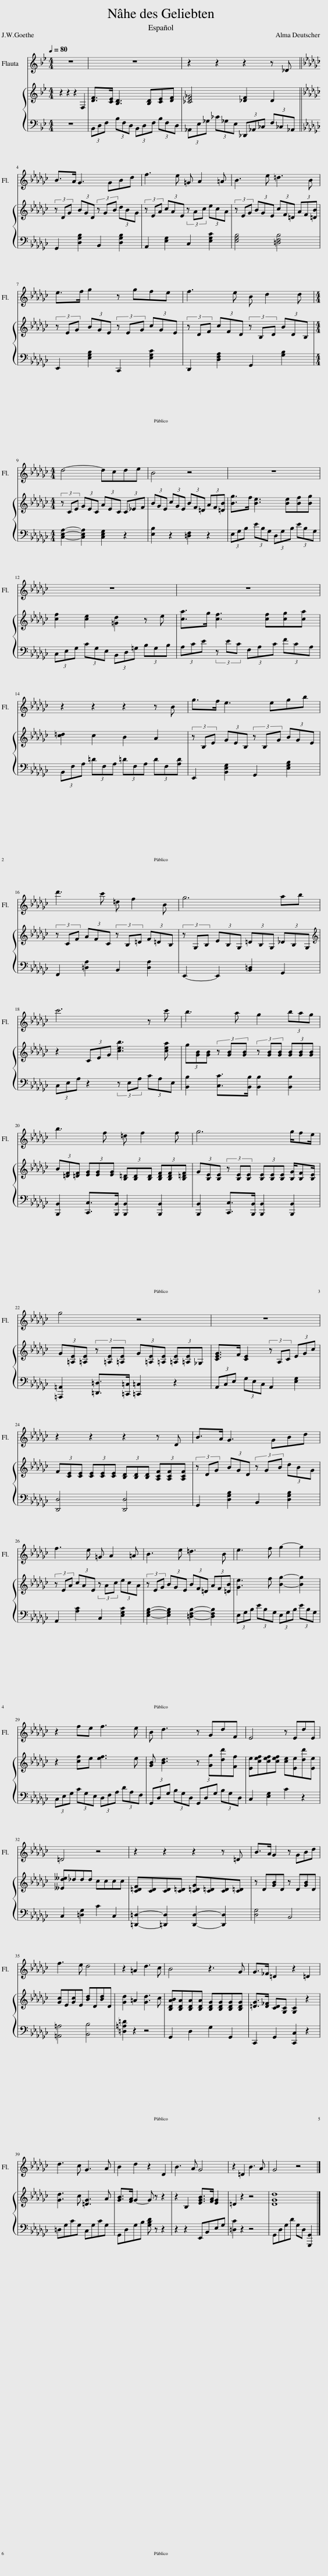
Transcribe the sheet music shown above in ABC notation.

X:1
%%score 1 { 2 | 3 }
L:1/8
Q:1/4=80
M:4/4
I:linebreak $
K:Bb
V:1 treble
V:2 treble
V:3 bass
V:1
 z8 | z8 | z2 z2 z2 z _D ||$[K:Gb] B>A G3 GBd | f3 e =G A2 =A | %5
 B3 e =d3 B |$ e>f g2 z gfe | f3 e B d2 d |$[M:4/4] d4- dcde | B4 z4 | %10
 z8 |$ z8 | z8 |$ z2 z2 z2 z B | g>f e3 egb |$ %15
 d'3 c' =d f2 B | g6 ab |$ c'6 z c' | b3 a g2 (3bag |$ b3 f =d f2 f | %20
 g6 g/fe/ |$ g4 z4 | z8 |$ z2 z2 z2 z D | B>A G3 GBd |$ %25
 f3 e =G A2 =A | B3 e =d3 B | e3 f g2- g2 |$ z2 fe f3 e | B d3 z GdF | %30
 E4 z EdE |$ =D4 z4 | z2 z2 z2 z =D | B>A G2 z GBd |$ f3 e d4 | %35
 z2 =A2 d3 c | B4 z3 G | G>_F =D2 z2 =D2 |$ d3 c G3 A | B2 d2 z2 D2 | %40
 B3 A G4 | z2 =D2 B3 A | G4 z4 |] %43
V:2
 z2 z2 z2 F,2 | [DF]>[CE] [B,D]3 [B,D][CE][DF] | [_CE_G]4 [_DF]2 D2 ||$[K:Gb] (3z DG (3BGD (3z GB (3dBG | (3z EA (3cAE (3z Ac (3ecA | %5
 (3z EG (3BGE (3cF=D (3AF[=DB] |$ (3z EG (3BGE (3z EG (3cGE | (3z DF (3cFD (3z B,D (3BDB, |$[M:4/4] (3z CE (3GEC (3AEC (3C_EF | (3BGE (3cGE (3BF=D (3AF[=DB] | %10
 [Bg]>f [Be]3 [Be][Bf][Bg] |$ [cf]2 [ce]2 [=Gd]2 z e | [ca]>g [cf]3 [cf][cg][ca] |$ [c=d]2 c2 B2 A2 | (3z B,E (3GEB, (3z B,G (3BGE |$ %15
 (3z CF (3AFC (3z B,=D (3F=DB, | (3z G,B, (3EB,G, (3=DB,G, (3_DB,G, |$[K:treble] z2 (3CEG [ceb]3 [cea] | (3g[GB][GB] (3z [GB][GB] (3z [GB][GB] (3[GB][GB][GB] |$ (3B[=DF][=DF] (3[EG][EG][EG] (3[B,=D][B,D][B,D] (3[B,DF][B,DF][B,=DF] | %20
 (3G[B,E][B,E] (3z [B,E][B,E] (3[B,E][B,E][B,E] [B,G]/[B,F][B,E]/ |$ (3G[=A,E][=A,E] (3z [=A,E][=A,E] (3G[=A,E][=A,E] (3[=A,E][=A,E]_G, | [CEG]>F [CE]2 (3z A,C (3EGc |$ (3F[CE][CE] (3[CE][CE][CE] (3[B,D][B,D][B,D] (3[A,CF][A,CF][A,CF] | (3z DG (3BGD (3z GB (3dBG |$ %25
 (3z EA (3cAE (3z Ac (3ecA | (3z EG (3BGE (3BF=D (3AF[=DB] | [Ge]3 f [Bg]2- [Bg]2 |$ z2 [cf]e [ef]3 e | [GB] [Bd]3 z [Gg][dd'][Ff] | %30
 [Ee][cef][cef][cef] [ce][Ee][dd'][Ee] |$ [__Ed__e]_ddd cccc | [C=DF][CD][CD][C=D] [C=DG][C=D][CD][C=D] | z D[GB]D z D[GB]D |$ [Gc]E[Gc]E [Bd]D[Bd]D | %35
 [Gd]2 =A2 [Gd]3 c | [B,DAB][B,DA][B,DA][B,DA] [B,DG][B,DG][B,DG][B,DG] | [=DG]>[D_F] [CD][G,C] [G,C]2 z2 |$ [Gd]3 c [=DG]3 A | [GB]>[FA] G2- G z z2 | %40
 z2 B,2 [EGB]>[FA] [EG]2 | =D2 z2 z4 | [DGd]8 |] %43
V:3
 z8 | (3B,,D,F, (3B,F,D, (3B,,D,F, (3B,F,D, | (3_A,,E,_G, (3_C_G,E, (3_D,,_A,,_C, (3F,_C,_A,, ||$[K:Gb] G,,2 [D,G,B,]2 B,,2 [D,G,B,]2 | A,,2 [E,G,]2 C,2 [E,G,C]2 | %5
 [E,G,B,]4 [=D,F,B,]4 |$ E,,2 [E,G,B,]2 C,,2 [E,G,C]2 | D,,2 [D,F,A,]2 G,,2 [G,B,]2 |$[M:4/4] [C,E,A,]2- [C,E,A,]2 [C,E,G,]2 z2 | [E,B,]2 z2 [=D,F,]2 z2 | %10
 (3E,G,B, (3EB,G, (3D,G,B, (3EB,G, |$ (3C,E,G, (3CG,E, (3B,,D,=G, (3B,G,B, | (3A,CE (3z EC (3F,A,C (3FCA, |$ (3B,,F,A, (3=DF,A, (3=DF,A, (3DF,[A,D] | E,,2 [B,,E,G,]2 G,,2 [E,G,B,]2 |$ %15
 F,,2 [=D,A,]2 B,,2 [D,A,]2 | E,,2- E,,2 [B,,=D,]2 G,,2 |$ (3C,E,A, z2 (3z E,A, (3CA,E, | [B,,B,]2 [C,C]>[B,,B,] [B,,B,]2 [B,,B,]2 |$ [B,,,B,,]2 [C,,C,]>[B,,,B,,] [B,,,B,,]2 [B,,,B,,]2 | %20
 [B,,,B,,]2 [C,,C,]>[B,,,B,,] [B,,,B,,]2 [B,,,B,,]2 |$ [=A,,,=A,,]2 [=D,,=D,]>[=C,,=C,] [=C,,=C,]2 z2 | (3A,,C,E, (3G,E,C, A,,2 [E,G,]2 |$ [D,,D,]4 [D,,D,]4 | G,,2 [D,G,B,]2 B,,2 [D,G,B,]2 |$ %25
 A,,2 [A,C]2 C,2 [E,G,C]2 | [E,G,B,]2- [E,G,B,]2 [=D,F,B,]2- [D,F,B,]2 | (3E,G,B, (3EB,G, (3E,G,B, (3EB,G, |$ (3C,E,G, (3CG,E, (3D,F,A, (3DA,F, | (3G,,D,G, (3B,G,D, (3G,,D,G, (3B,G,D, | %30
 C,2 [E,G,]2 C2 z2 |$ C,2 [=D,G,]2 C2 C,2 | [=D,,=D,]2- [=D,,D,]2 [D,,D,]2- [D,,D,]2 | [D,G,]4 B,,4 |$ [=A,,=A,]4 [B,,B,]4 | %35
 [=D,=A,=D]2 z2 z4 | G,,2 D,2 G,2 G,,2 | C,,2 G,,2 [C,,C,]2 z2 |$ =D,G,CG, C,G,CG, | G,,D,G,B, [G,B,D] z z2 | %40
 z2 z2 E,,B,,E,G, | [=D,C]2 z2 z4 | G,,D,G,D G,D, [G,,,G,,]2 |] %43
